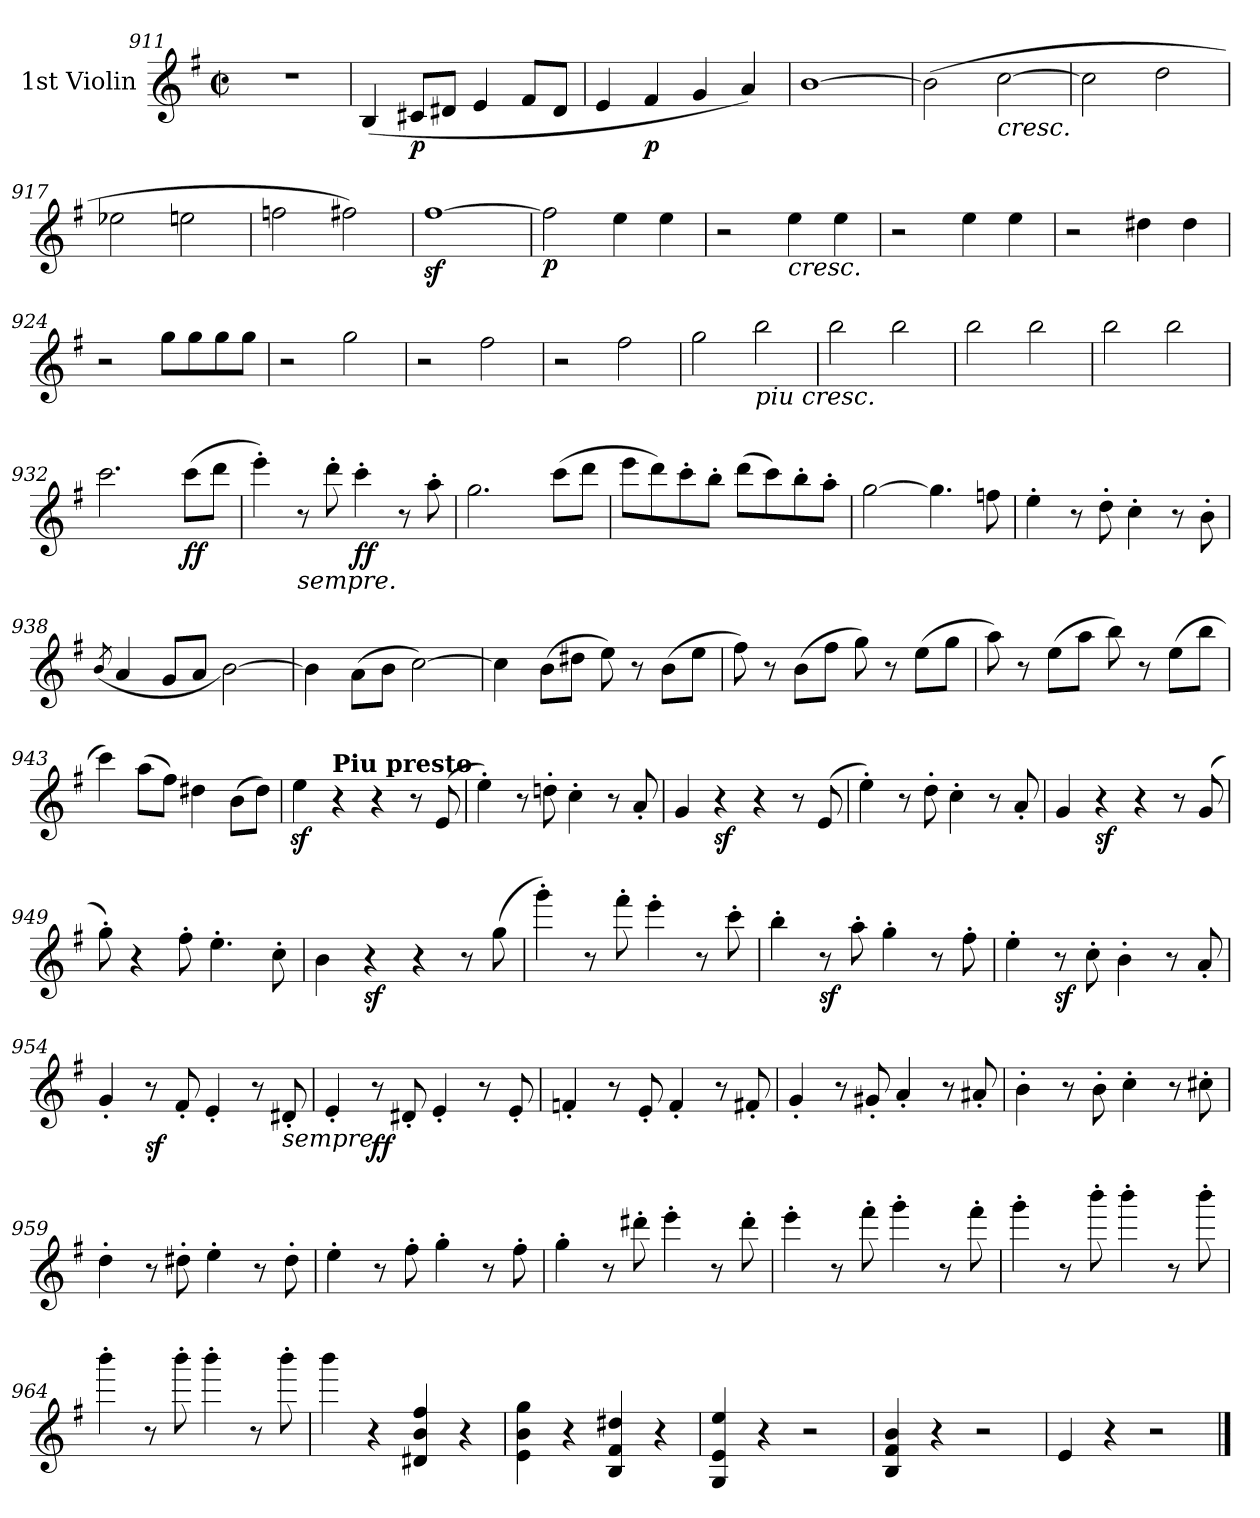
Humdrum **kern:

**kern	**dynam
*part1	*part1
*staff1	*staff1
*I"1st Violin	*
*I'Vln	*
*clefG2	*
*k[f#]	*
*e:	*
*M2/2	*
*met(c|)	*
=911	=911
1r	.
=912	=912
(4B/	.
!	!LO:DY:b
8c#X/L	p
8d#X/J	.
4e/	.
8f#/L	.
8d#/J	.
=913	=913
4e/	.
!	!LO:DY:b
4f#/	p
4g/	.
4a/)	.
=914	=914
[1b	.
!!LO:LB:g=z
=915	=915
(2b\]	.
!LO:TX:b:i:t=cresc.	!
[2cc\	.
=916	=916
2cc\]	.
2dd\	.
=917	=917
2ee-X\	.
2een\	.
=918	=918
2ffn\	.
2ff#X\)	.
=919	=919
[1ff#z<	.
=920	=920
!	!LO:DY:b
2ff#\]	p
4ee\	.
4ee\	.
=921	=921
2r	.
!LO:TX:b:i:t=cresc.	!
4ee\	.
4ee\	.
=922	=922
2r	.
4ee\	.
4ee\	.
=923	=923
2r	.
4dd#X\	.
4dd#\	.
=924	=924
2r	.
8gg\L	.
8gg\	.
8gg\	.
8gg\J	.
=925	=925
2r	.
2gg\	.
=926	=926
2r	.
2ff#\	.
=927	=927
2r	.
2ff#\	.
=928	=928
2gg\	.
!LO:TX:b:i:t=piu cresc.	!
2bb\	.
!!LO:LB:g=z
=929	=929
2bb\	.
2bb\	.
=930	=930
2bb\	.
2bb\	.
=931	=931
2bb\	.
2bb\	.
=932	=932
2.ccc\	.
!	!LO:DY:b
(8ccc\L	ff
8ddd\J	.
=933	=933
4eee'\)	.
!LO:TX:b:i:t=sempre.	!
8r	.
8ddd'\	.
!	!LO:DY:b
4ccc'\	ff
8r	.
8aa'\	.
=934	=934
2.gg\	.
(8ccc\L	.
8ddd\J	.
=935	=935
8eee\L	.
8ddd\)	.
8ccc'\	.
8bb'\J	.
(8ddd\L	.
8ccc\)	.
8bb'\	.
8aa'\J	.
=936	=936
[2gg\	.
4.gg\]	.
8ffn\	.
=937	=937
4ee'\	.
8r	.
8dd'\	.
4cc'\	.
8r	.
8b'\	.
!!LO:LB:g=z
=938	=938
(<8qb/	.
4a/	.
8g/L	.
8a/J	.
[2b\)	.
=939	=939
4b\]	.
(>8a\L	.
8b\J	.
[2cc\)	.
=940	=940
4cc\]	.
(8b\L	.
8dd#X\J	.
8ee\)	.
8r	.
(8b\L	.
8ee\J	.
=941	=941
8ff#\)	.
8r	.
(8b\L	.
8ff#\J	.
8gg\)	.
8r	.
(8ee\L	.
8gg\J	.
=942	=942
8aa\)	.
8r	.
(8ee\L	.
8aa\J	.
8bb\)	.
8r	.
(8ee\L	.
8bb\J	.
=943	=943
4ccc\)	.
(8aa\L	.
8ff#\J)	.
4dd#X\	.
(8b\L	.
8dd#\J)	.
!!LO:LB:g=z
=944	=944
4eez<\	.
!LO:TX:a:B:t=Piu presto	!
4r	.
4r	.
8r	.
(8e/	.
=945	=945
4ee'\)	.
8r	.
8ddn'\	.
4cc'\	.
8r	.
8a'/	.
=946	=946
4g/	.
!	!LO:DY:b
4r	sf
4r	.
8r	.
(8e/	.
=947	=947
4ee'\)	.
8r	.
8dd'\	.
4cc'\	.
8r	.
8a'/	.
=948	=948
4g/	.
!	!LO:DY:b
4r	sf
4r	.
8r	.
(8g/	.
=949	=949
8gg'\)	.
4r	.
8ff#'\	.
4.ee'\	.
8cc'\	.
=950	=950
4b\	.
!	!LO:DY:b
4r	sf
4r	.
8r	.
(8gg\	.
!!LO:LB:g=z
=951	=951
4ggg'\)	.
8r	.
8fff#'\	.
4eee'\	.
8r	.
8ccc'\	.
=952	=952
4bb'\	.
!	!LO:DY:b
8r	sf
8aa'\	.
4gg'\	.
8r	.
8ff#'\	.
=953	=953
4ee'\	.
!	!LO:DY:b
8r	sf
8cc'\	.
4b'\	.
8r	.
8a'/	.
=954	=954
4g'/	.
!	!LO:DY:b
8r	sf
8f#'/	.
4e'/	.
8r	.
!LO:TX:b:i:t=sempre.	!
8d#X'/	.
=955	=955
4e'/	.
!	!LO:DY:b
8r	ff
8d#X'/	.
4e'/	.
8r	.
8e'/	.
=956	=956
4fn'/	.
8r	.
8e'/	.
4f'/	.
8r	.
8f#X'/	.
!!LO:LB:g=z
=957	=957
4g'/	.
8r	.
8g#X'/	.
4a'/	.
8r	.
8a#X'/	.
=958	=958
4b'\	.
8r	.
8b'\	.
4cc'\	.
8r	.
8cc#X'\	.
=959	=959
4dd'\	.
8r	.
8dd#X'\	.
4ee'\	.
8r	.
8dd#'\	.
=960	=960
4ee'\	.
8r	.
8ff#'\	.
4gg'\	.
8r	.
8ff#'\	.
=961	=961
4gg'\	.
8r	.
8ddd#X'\	.
4eee'\	.
8r	.
8ddd#'\	.
=962	=962
4eee'\	.
8r	.
8fff#'\	.
4ggg'\	.
8r	.
8fff#'\	.
!!LO:LB:g=z
=963	=963
4ggg'\	.
8r	.
8bbb'\	.
4bbb'\	.
8r	.
8bbb'\	.
=964	=964
4bbb'\	.
8r	.
8bbb'\	.
4bbb'\	.
8r	.
8bbb'\	.
=965	=965
4bbb\	.
4r	.
4d#X/ 4b/ 4ff#/	.
4r	.
=966	=966
4e\ 4b\ 4gg\	.
4r	.
4B/ 4f#/ 4dd#X/	.
4r	.
=967	=967
4G/ 4e/ 4ee/	.
4r	.
2r	.
=968	=968
4B/ 4f#/ 4b/	.
4r	.
2r	.
=969	=969
4e/	.
4r	.
2r	.
==	==
*-	*-
